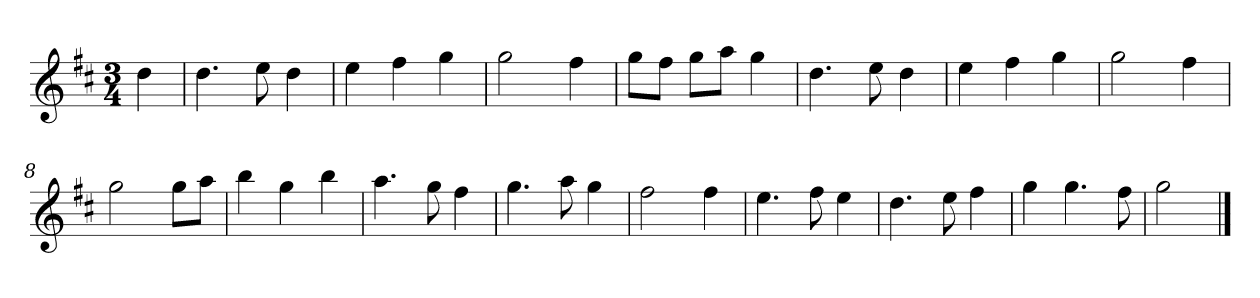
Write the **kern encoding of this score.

**kern
*part1
*staff1
*k[f#c#]
*M3/4
*MM120
=
4dd
=1
4.dd
8ee
4dd
=2
4ee
4ff#
4gg
=3
2gg
4ff#
=4
8ggL
8ff#J
8ggL
8aaJ
4gg
=5
4.dd
8ee
4dd
=6
4ee
4ff#
4gg
=7
2gg
4ff#
=8
2gg
8ggL
8aaJ
=9
4bb
4gg
4bb
=10
4.aa
8gg
4ff#
=11
4.gg
8aa
4gg
=12
2ff#
4ff#
=13
4.ee
8ff#
4ee
=14
4.dd
8ee
4ff#
=15
4gg
4.gg
8ff#
=16
2gg
==
*-
